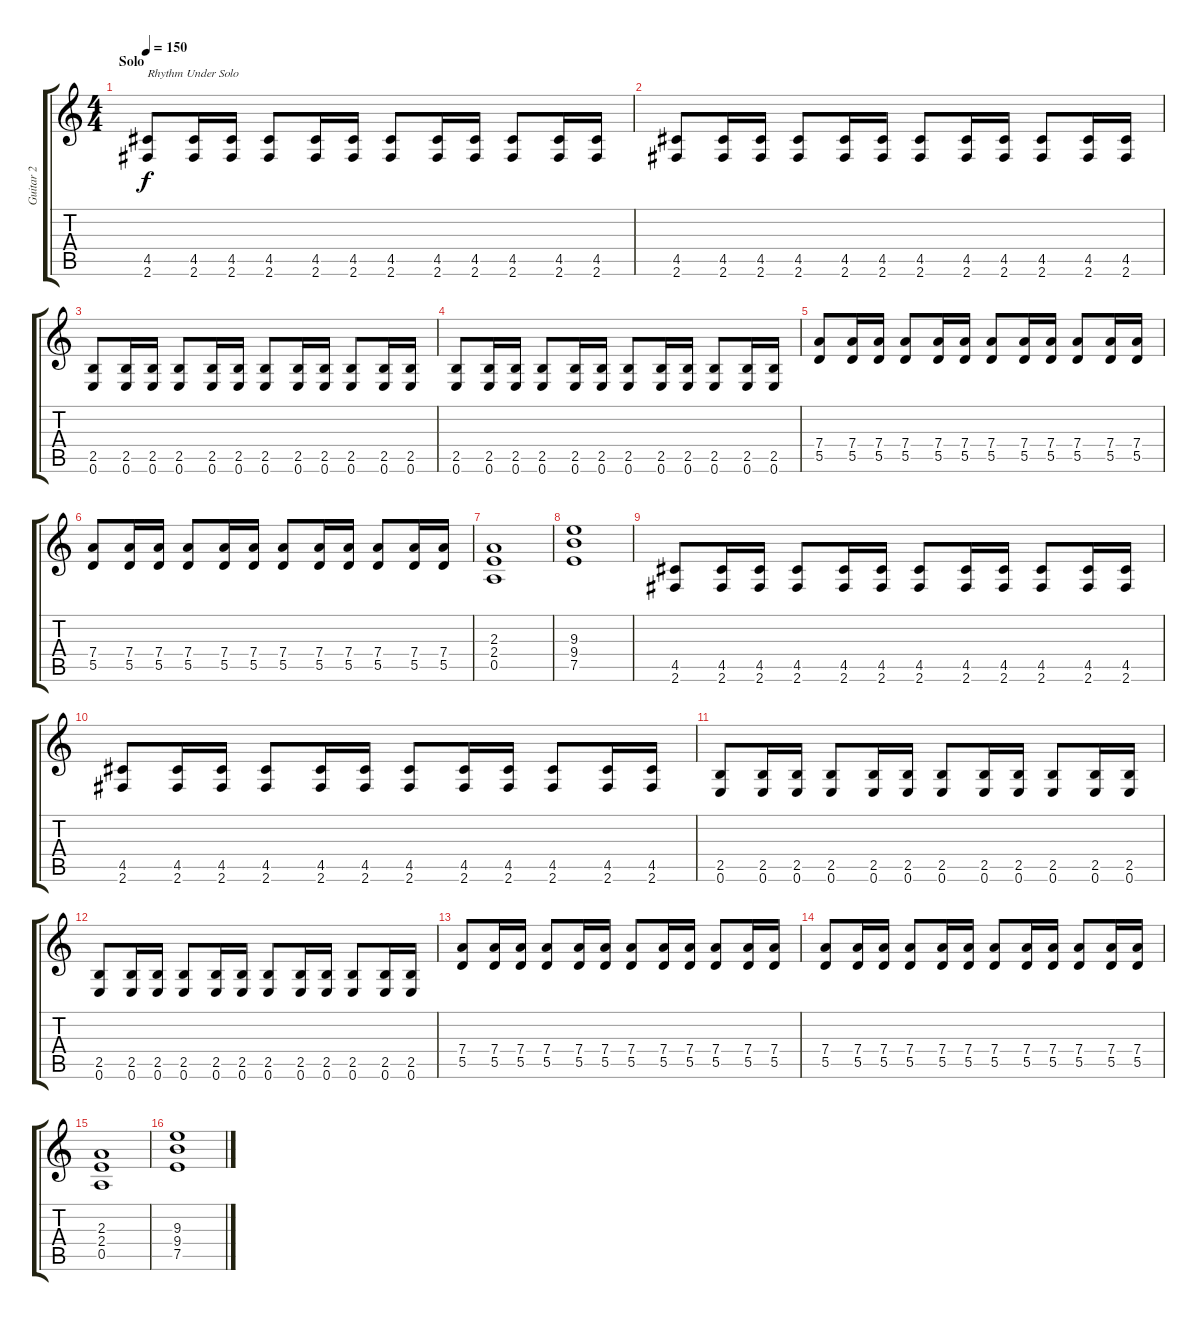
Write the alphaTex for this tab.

\track ("Guitar 2" "Guitar 2") {instrument overdrivenguitar}
\staff {score tabs}
\tuning (E4 B3 G3 D3 A2 E2) {hide}
\ts (4 4)
\section ("" "Solo")
\tempo 150
\clef g2
\ks c
(4.5 2.6).8{txt "Rhythm Under Solo" dy f} (4.5 2.6).16 (4.5 2.6).16 (4.5 2.6).8 (4.5 2.6).16 (4.5 2.6).16 (4.5 2.6).8 (4.5 2.6).16 (4.5 2.6).16 (4.5 2.6).8 (4.5 2.6).16 (4.5 2.6).16 |
(4.5 2.6).8 (4.5 2.6).16 (4.5 2.6).16 (4.5 2.6).8 (4.5 2.6).16 (4.5 2.6).16 (4.5 2.6).8 (4.5 2.6).16 (4.5 2.6).16 (4.5 2.6).8 (4.5 2.6).16 (4.5 2.6).16 |
(2.5 0.6).8 (2.5 0.6).16 (2.5 0.6).16 (2.5 0.6).8 (2.5 0.6).16 (2.5 0.6).16 (2.5 0.6).8 (2.5 0.6).16 (2.5 0.6).16 (2.5 0.6).8 (2.5 0.6).16 (2.5 0.6).16 |
(2.5 0.6).8 (2.5 0.6).16 (2.5 0.6).16 (2.5 0.6).8 (2.5 0.6).16 (2.5 0.6).16 (2.5 0.6).8 (2.5 0.6).16 (2.5 0.6).16 (2.5 0.6).8 (2.5 0.6).16 (2.5 0.6).16 |
(7.4 5.5).8 (7.4 5.5).16 (7.4 5.5).16 (7.4 5.5).8 (7.4 5.5).16 (7.4 5.5).16 (7.4 5.5).8 (7.4 5.5).16 (7.4 5.5).16 (7.4 5.5).8 (7.4 5.5).16 (7.4 5.5).16 |
(7.4 5.5).8 (7.4 5.5).16 (7.4 5.5).16 (7.4 5.5).8 (7.4 5.5).16 (7.4 5.5).16 (7.4 5.5).8 (7.4 5.5).16 (7.4 5.5).16 (7.4 5.5).8 (7.4 5.5).16 (7.4 5.5).16 |
(2.3 2.4 0.5).1 |
(9.3 9.4 7.5).1 |
(4.5 2.6).8 (4.5 2.6).16 (4.5 2.6).16 (4.5 2.6).8 (4.5 2.6).16 (4.5 2.6).16 (4.5 2.6).8 (4.5 2.6).16 (4.5 2.6).16 (4.5 2.6).8 (4.5 2.6).16 (4.5 2.6).16 |
(4.5 2.6).8 (4.5 2.6).16 (4.5 2.6).16 (4.5 2.6).8 (4.5 2.6).16 (4.5 2.6).16 (4.5 2.6).8 (4.5 2.6).16 (4.5 2.6).16 (4.5 2.6).8 (4.5 2.6).16 (4.5 2.6).16 |
(2.5 0.6).8 (2.5 0.6).16 (2.5 0.6).16 (2.5 0.6).8 (2.5 0.6).16 (2.5 0.6).16 (2.5 0.6).8 (2.5 0.6).16 (2.5 0.6).16 (2.5 0.6).8 (2.5 0.6).16 (2.5 0.6).16 |
(2.5 0.6).8 (2.5 0.6).16 (2.5 0.6).16 (2.5 0.6).8 (2.5 0.6).16 (2.5 0.6).16 (2.5 0.6).8 (2.5 0.6).16 (2.5 0.6).16 (2.5 0.6).8 (2.5 0.6).16 (2.5 0.6).16 |
(7.4 5.5).8 (7.4 5.5).16 (7.4 5.5).16 (7.4 5.5).8 (7.4 5.5).16 (7.4 5.5).16 (7.4 5.5).8 (7.4 5.5).16 (7.4 5.5).16 (7.4 5.5).8 (7.4 5.5).16 (7.4 5.5).16 |
(7.4 5.5).8 (7.4 5.5).16 (7.4 5.5).16 (7.4 5.5).8 (7.4 5.5).16 (7.4 5.5).16 (7.4 5.5).8 (7.4 5.5).16 (7.4 5.5).16 (7.4 5.5).8 (7.4 5.5).16 (7.4 5.5).16 |
(2.3 2.4 0.5).1 |
(9.3 9.4 7.5).1
